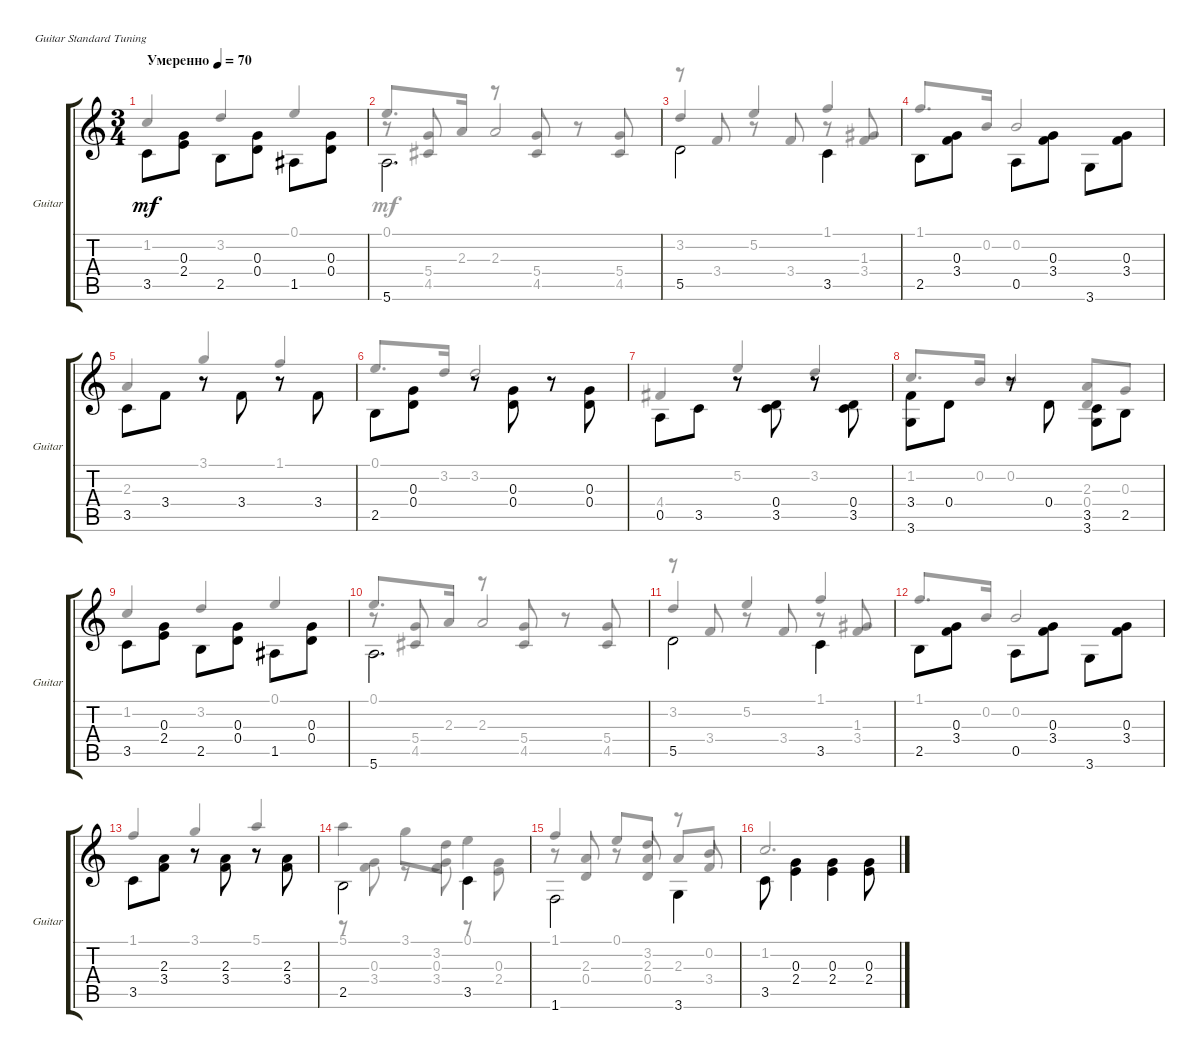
\defaultSystemsLayout 4
\bracketExtendMode groupsimilarinstruments
\useSystemSignSeparator
\singleTrackTrackNamePolicy allsystems
\multiTrackTrackNamePolicy allsystems
\firstSystemTrackNameOrientation horizontal
\otherSystemsTrackNameOrientation horizontal
\track ("Guitar" "Guitar") {instrument acousticguitarsteel}
\staff {score tabs}
\tuning (E4 B3 G3 D3 A2 E2)
\voice
\ts (3 4)
\tempo (70 "Умеренно")
\clef g2
\scale
1.20807
\ks c
3.5.8{dy mf instrument acousticguitarsteel beam invert} (2.4 0.3).8 2.5.8{beam invert} (0.4 0.3).8 1.5.8{beam invert} (0.4 0.3).8 |
\scale
0.930643 5.6.2{d beam invert} |
\scale
0.930643 5.5.2{beam invert} 3.5.4{beam invert} |
\scale
0.930643 2.5.8{beam invert} (3.4 0.3).8 0.5.8{beam invert} (3.4 0.3).8 3.6.8{beam invert} (3.4 0.3).8 |
\scale
1.11728 3.5.8{beam invert} 3.4.8 r.8{beam invert} 3.4.8{beam invert} r.8{beam invert} 3.4.8{beam invert} |
\scale
0.960908 2.5.8{beam invert} (0.4 0.3).8 r.8{beam invert} (0.4 0.3).8{beam invert} r.8{beam invert} (0.3 0.4).8{beam invert} |
\scale
0.960908 0.5.8{beam invert} 3.5.8 r.8{beam invert} (3.5 0.4).8{beam invert} r.8{beam invert} (0.4 3.5).8{beam invert} |
\scale
0.960908 (3.6 3.4).8{beam invert} 0.4.8 r.8{beam invert} 0.4.8{beam invert} (3.6 3.5).8{beam invert} 2.5.8 |
\scale
1.11728 3.5.8{beam invert} (2.4 0.3).8 2.5.8{beam invert} (0.4 0.3).8 1.5.8{beam invert} (0.4 0.3).8 |
\scale
0.960908 5.6.2{d beam invert} |
\scale
0.960908 5.5.2{beam invert} 3.5.4{beam invert} |
\scale
0.960908 2.5.8{beam invert} (3.4 0.3).8 0.5.8{beam invert} (3.4 0.3).8 3.6.8{beam invert} (3.4 0.3).8 |
\scale
1.11728 3.5.8{beam invert} (3.4 2.3).8 r.8{beam invert} (3.4 2.3).8{beam invert} r.8{beam invert} (3.4 2.3).8{beam invert} |
\scale
0.960908 2.5.2{beam invert} 3.5.4{beam invert} |
\scale
0.960908 1.6.2{beam invert} 3.6.4{beam invert} |
\scale
0.960908 3.5.8{beam invert} (2.4 0.3).4{beam invert} (2.4 0.3).4{beam invert} (0.3 2.4).8{beam invert}
\voice
\clef g2
\ottava regular
\simile none
\scale
1.20807
\ks c
1.2.4{dy mf beam invert} 3.2.4{beam invert} 0.1.4{beam invert} |
\scale
0.930643 r.8{beam invert} (4.5 5.4).8{beam invert} r.8{beam invert} (5.4 4.5).8{beam invert} r.8{beam invert} (4.5 5.4).8{beam invert} |
\scale
0.930643 r.8{beam invert} 3.4.8{beam invert} r.8{beam invert} 3.4.8{beam invert} r.8{beam invert} (3.4 1.3).8{beam invert} |
\scale
0.930643 1.1.8{d beam invert} 0.2.16 0.2.2{beam invert} |
\scale
1.11728 2.3.4{beam invert} 3.1.4{beam invert} 1.1.4{beam invert} |
\scale
0.960908 0.1.8{d beam invert} 3.2.16 3.2.2{beam invert} |
\scale
0.960908 4.4.4{beam invert} 5.2.4{beam invert} 3.2.4{beam invert} |
\scale
0.960908 1.2.8{d beam invert} 0.2.16 0.2.4{beam invert} (0.4 2.3).8{beam invert} 0.3.8 |
\scale
1.11728 1.2.4{beam invert} 3.2.4{beam invert} 0.1.4{beam invert} |
\scale
0.960908 r.8{beam invert} (4.5 5.4).8{beam invert} r.8{beam invert} (5.4 4.5).8{beam invert} r.8{beam invert} (4.5 5.4).8{beam invert} |
\scale
0.960908 r.8{beam invert} 3.4.8{beam invert} r.8{beam invert} 3.4.8{beam invert} r.8{beam invert} (3.4 1.3).8{beam invert} |
\scale
0.960908 1.1.8{d beam invert} 0.2.16 0.2.2{beam invert} |
\scale
1.11728 1.1.4{beam invert} 3.1.4{beam invert} 5.1.4{beam invert} |
\scale
0.960908 5.1.4 3.1.8 3.2.8 0.1.4 |
\scale
0.960908 r.8{beam invert} (0.4 2.3).8{beam invert} r.8{beam invert} (2.3 0.4).8{beam invert} r.8{beam invert} 3.4.8{beam invert} |
\scale
0.960908 1.2.2{d beam invert}
\voice
\clef g2
\ottava regular
\simile none
\scale
1.20807
\ks c
|
\scale
0.930643 0.1.8{d beam invert} 2.3.16 2.3.2{beam invert} |
\scale
0.930643 3.2.4{beam invert} 5.2.4{beam invert} 1.1.4{beam invert} |
\scale
0.930643 |
\scale
1.11728 |
\scale
0.960908 |
\scale
0.960908 |
\scale
0.960908 |
\scale
1.11728 |
\scale
0.960908 0.1.8{d beam invert} 2.3.16 2.3.2{beam invert} |
\scale
0.960908 3.2.4{beam invert} 5.2.4{beam invert} 1.1.4{beam invert} |
\scale
0.960908 |
\scale
1.11728 |
\scale
0.960908 r.8 (3.4 0.3).8 r.8 (3.4 0.3).8 r.8 (0.3 2.4).8 |
\scale
0.960908 1.1.4{beam invert} 0.1.8{beam invert} 3.2.8 2.3.8{beam invert} 0.2.8 |
\scale
0.960908
